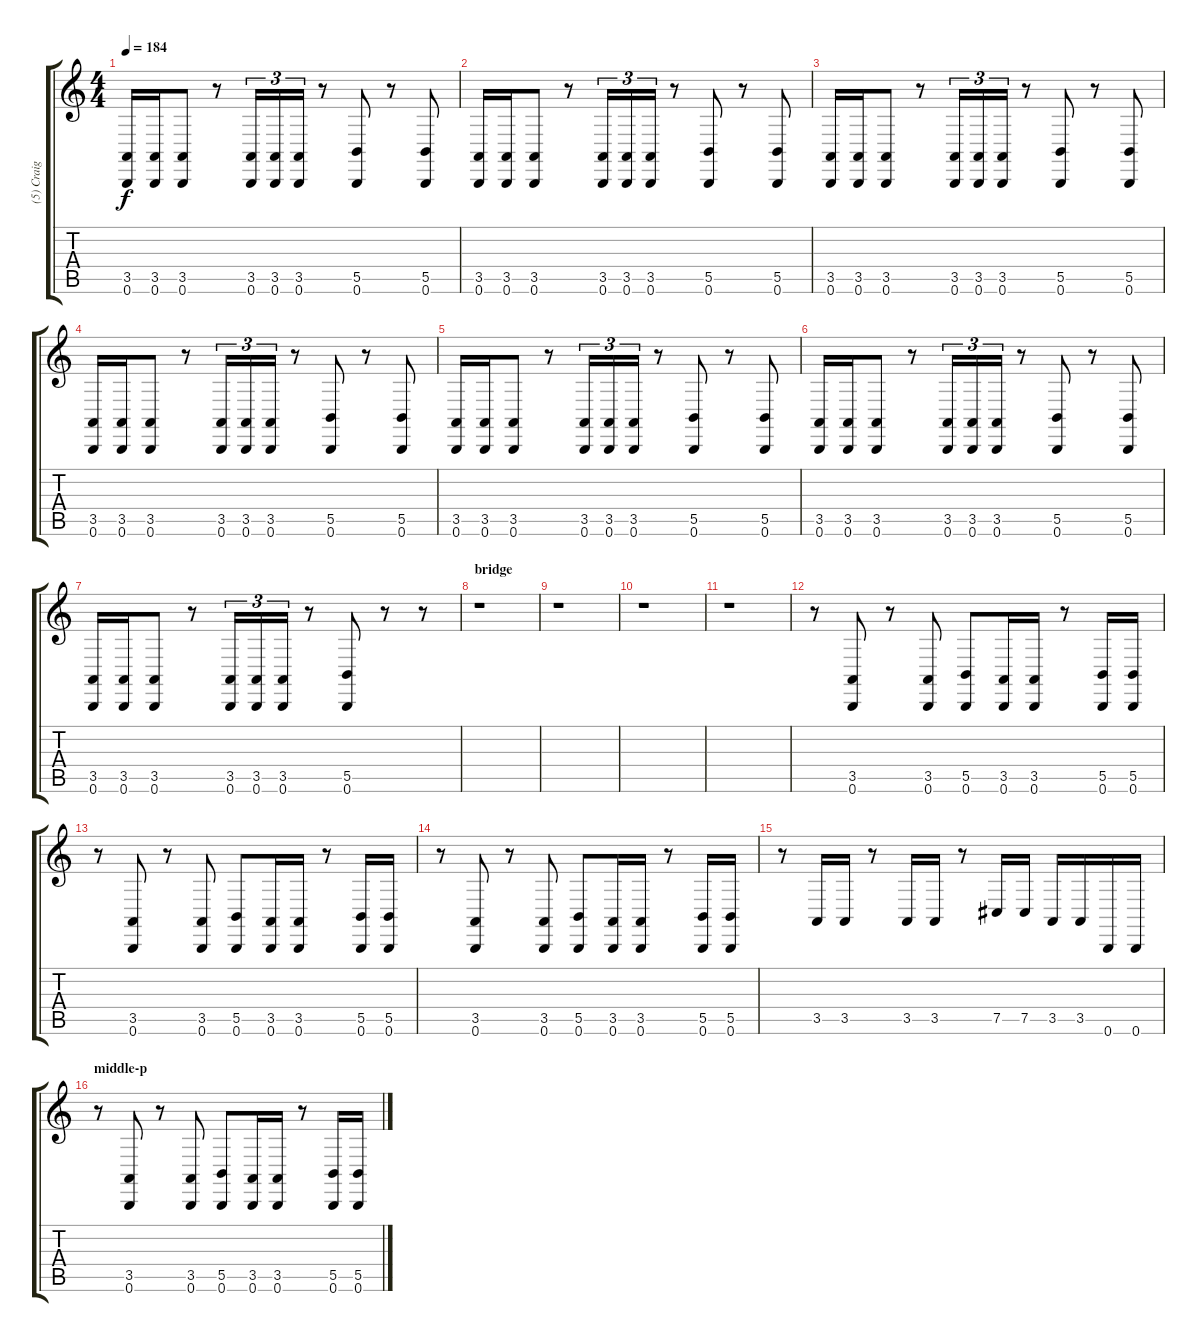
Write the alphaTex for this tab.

\track ("(5) Craig - drum II" "(5) Craig ") {instrument synthdrum}
\staff {score tabs}
\tuning (Db4 Ab3 E3 B2 Gb2 B1) {hide}
\ts (4 4)
\tempo 184
\clef g2
\ks c
(3.5 0.6).16{dy f} (3.5 0.6).16 (3.5 0.6).8 r.8 (3.5 0.6).16{tu (3 2)} (3.5 0.6).16{tu (3 2)} (3.5 0.6).16{tu (3 2)} r.8 (5.5 0.6).8 r.8 (5.5 0.6).8 |
(3.5 0.6).16 (3.5 0.6).16 (3.5 0.6).8 r.8 (3.5 0.6).16{tu (3 2)} (3.5 0.6).16{tu (3 2)} (3.5 0.6).16{tu (3 2)} r.8 (5.5 0.6).8 r.8 (5.5 0.6).8 |
(3.5 0.6).16 (3.5 0.6).16 (3.5 0.6).8 r.8 (3.5 0.6).16{tu (3 2)} (3.5 0.6).16{tu (3 2)} (3.5 0.6).16{tu (3 2)} r.8 (5.5 0.6).8 r.8 (5.5 0.6).8 |
(3.5 0.6).16 (3.5 0.6).16 (3.5 0.6).8 r.8 (3.5 0.6).16{tu (3 2)} (3.5 0.6).16{tu (3 2)} (3.5 0.6).16{tu (3 2)} r.8 (5.5 0.6).8 r.8 (5.5 0.6).8 |
(3.5 0.6).16 (3.5 0.6).16 (3.5 0.6).8 r.8 (3.5 0.6).16{tu (3 2)} (3.5 0.6).16{tu (3 2)} (3.5 0.6).16{tu (3 2)} r.8 (5.5 0.6).8 r.8 (5.5 0.6).8 |
(3.5 0.6).16 (3.5 0.6).16 (3.5 0.6).8 r.8 (3.5 0.6).16{tu (3 2)} (3.5 0.6).16{tu (3 2)} (3.5 0.6).16{tu (3 2)} r.8 (5.5 0.6).8 r.8 (5.5 0.6).8 |
(3.5 0.6).16 (3.5 0.6).16 (3.5 0.6).8 r.8 (3.5 0.6).16{tu (3 2)} (3.5 0.6).16{tu (3 2)} (3.5 0.6).16{tu (3 2)} r.8 (5.5 0.6).8 r.8 r.8 |
\section ("" "bridge")
r.1 |
r.1 |
r.1 |
r.1 |
r.8 (3.5 0.6).8 r.8 (3.5 0.6).8 (5.5 0.6).8 (3.5 0.6).16 (3.5 0.6).16 r.8 (5.5 0.6).16 (5.5 0.6).16 |
r.8 (3.5 0.6).8 r.8 (3.5 0.6).8 (5.5 0.6).8 (3.5 0.6).16 (3.5 0.6).16 r.8 (5.5 0.6).16 (5.5 0.6).16 |
r.8 (3.5 0.6).8 r.8 (3.5 0.6).8 (5.5 0.6).8 (3.5 0.6).16 (3.5 0.6).16 r.8 (5.5 0.6).16 (5.5 0.6).16 |
r.8 3.5.16 3.5.16 r.8 3.5.16 3.5.16 r.8 7.5.16 7.5.16 3.5.16 3.5.16 0.6.16 0.6.16 |
\section ("" "middle-p")
r.8 (3.5 0.6).8 r.8 (3.5 0.6).8 (5.5 0.6).8 (3.5 0.6).16 (3.5 0.6).16 r.8 (5.5 0.6).16 (5.5 0.6).16
